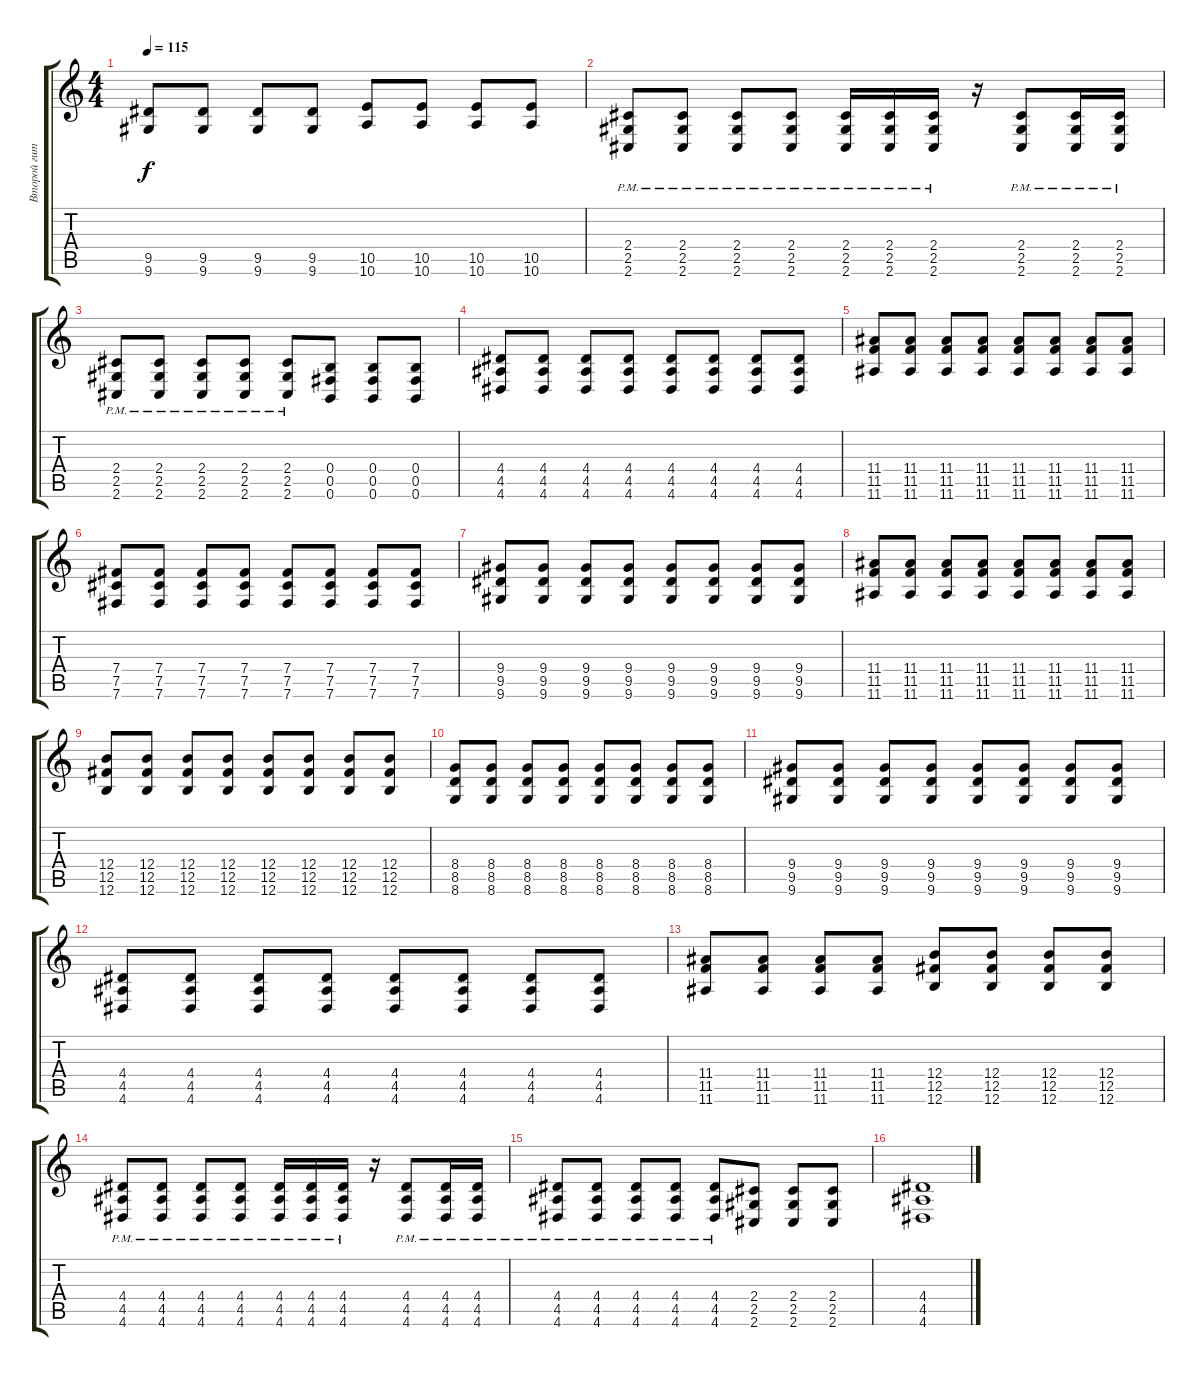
\track ("Второй гитич" "Второй гит") {instrument distortionguitar}
\staff {score tabs}
\tuning (Db4 Ab3 E3 B2 Gb2 B1) {hide}
\ts (4 4)
\tempo 115
\clef g2
\ks c
(9.5 9.6).8{dy f} (9.5 9.6).8 (9.5 9.6).8 (9.5 9.6).8 (10.5 10.6).8 (10.5 10.6).8 (10.5 10.6).8 (10.5 10.6).8 |
(2.4{pm} 2.5{pm} 2.6{pm}).8 (2.4{pm} 2.5{pm} 2.6{pm}).8 (2.4{pm} 2.5{pm} 2.6{pm}).8 (2.4{pm} 2.5{pm} 2.6{pm}).8 (2.4{pm} 2.5{pm} 2.6{pm}).16 (2.4{pm} 2.5{pm} 2.6{pm}).16 (2.4{pm} 2.5{pm} 2.6{pm}).16 r.16 (2.4{pm} 2.5{pm} 2.6{pm}).8 (2.4{pm} 2.5{pm} 2.6{pm}).16 (2.4{pm} 2.5{pm} 2.6{pm}).16 |
(2.4{pm} 2.5{pm} 2.6{pm}).8 (2.4{pm} 2.5{pm} 2.6{pm}).8 (2.4{pm} 2.5{pm} 2.6{pm}).8 (2.4{pm} 2.5{pm} 2.6{pm}).8 (2.4{pm} 2.5{pm} 2.6{pm}).8 (0.4 0.5 0.6).8 (0.4 0.5 0.6).8 (0.4 0.5 0.6).8 |
(4.4 4.5 4.6).8 (4.4 4.5 4.6).8 (4.4 4.5 4.6).8 (4.4 4.5 4.6).8 (4.4 4.5 4.6).8 (4.4 4.5 4.6).8 (4.4 4.5 4.6).8 (4.4 4.5 4.6).8 |
(11.4 11.5 11.6).8 (11.4 11.5 11.6).8 (11.4 11.5 11.6).8 (11.4 11.5 11.6).8 (11.4 11.5 11.6).8 (11.4 11.5 11.6).8 (11.4 11.5 11.6).8 (11.4 11.5 11.6).8 |
(7.4 7.5 7.6).8 (7.4 7.5 7.6).8 (7.4 7.5 7.6).8 (7.4 7.5 7.6).8 (7.4 7.5 7.6).8 (7.4 7.5 7.6).8 (7.4 7.5 7.6).8 (7.4 7.5 7.6).8 |
(9.4 9.5 9.6).8 (9.4 9.5 9.6).8 (9.4 9.5 9.6).8 (9.4 9.5 9.6).8 (9.4 9.5 9.6).8 (9.4 9.5 9.6).8 (9.4 9.5 9.6).8 (9.4 9.5 9.6).8 |
(11.4 11.5 11.6).8 (11.4 11.5 11.6).8 (11.4 11.5 11.6).8 (11.4 11.5 11.6).8 (11.4 11.5 11.6).8 (11.4 11.5 11.6).8 (11.4 11.5 11.6).8 (11.4 11.5 11.6).8 |
(12.4 12.5 12.6).8 (12.4 12.5 12.6).8 (12.4 12.5 12.6).8 (12.4 12.5 12.6).8 (12.4 12.5 12.6).8 (12.4 12.5 12.6).8 (12.4 12.5 12.6).8 (12.4 12.5 12.6).8 |
(8.4 8.5 8.6).8 (8.4 8.5 8.6).8 (8.4 8.5 8.6).8 (8.4 8.5 8.6).8 (8.4 8.5 8.6).8 (8.4 8.5 8.6).8 (8.4 8.5 8.6).8 (8.4 8.5 8.6).8 |
(9.4 9.5 9.6).8 (9.4 9.5 9.6).8 (9.4 9.5 9.6).8 (9.4 9.5 9.6).8 (9.4 9.5 9.6).8 (9.4 9.5 9.6).8 (9.4 9.5 9.6).8 (9.4 9.5 9.6).8 |
(4.4 4.5 4.6).8 (4.4 4.5 4.6).8 (4.4 4.5 4.6).8 (4.4 4.5 4.6).8 (4.4 4.5 4.6).8 (4.4 4.5 4.6).8 (4.4 4.5 4.6).8 (4.4 4.5 4.6).8 |
(11.4 11.5 11.6).8 (11.4 11.5 11.6).8 (11.4 11.5 11.6).8 (11.4 11.5 11.6).8 (12.4 12.5 12.6).8 (12.4 12.5 12.6).8 (12.4 12.5 12.6).8 (12.4 12.5 12.6).8 |
(4.4{pm} 4.5{pm} 4.6{pm}).8 (4.4{pm} 4.5{pm} 4.6{pm}).8 (4.4{pm} 4.5{pm} 4.6{pm}).8 (4.4{pm} 4.5{pm} 4.6{pm}).8 (4.4{pm} 4.5{pm} 4.6{pm}).16 (4.4{pm} 4.5{pm} 4.6{pm}).16 (4.4{pm} 4.5{pm} 4.6{pm}).16 r.16 (4.4{pm} 4.5{pm} 4.6{pm}).8 (4.4{pm} 4.5{pm} 4.6{pm}).16 (4.4{pm} 4.5{pm} 4.6{pm}).16 |
(4.4{pm} 4.5{pm} 4.6{pm}).8 (4.4{pm} 4.5{pm} 4.6{pm}).8 (4.4{pm} 4.5{pm} 4.6{pm}).8 (4.4{pm} 4.5{pm} 4.6{pm}).8 (4.4{pm} 4.5{pm} 4.6{pm}).8 (2.4 2.5 2.6).8 (2.4 2.5 2.6).8 (2.4 2.5 2.6).8 |
(4.4 4.5 4.6).1
